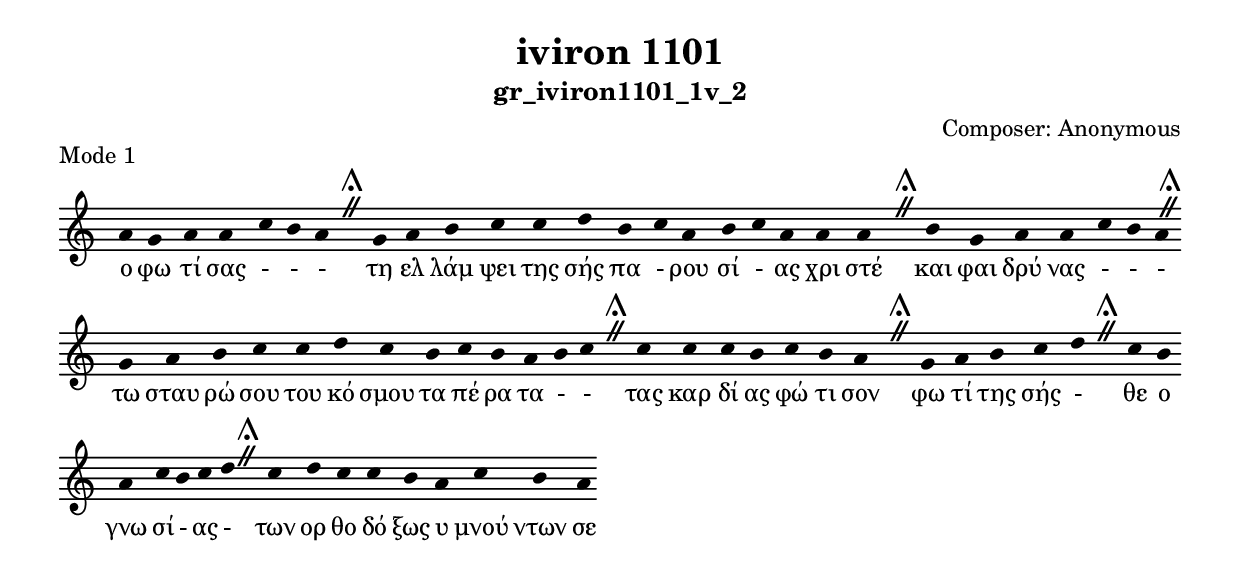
\include "gregorian.ly"

	\header {
 	  title = "iviron 1101"
	  subtitle = "gr_iviron1101_1v_2"
	  composer = "Composer: Αnonymous"
	  piece = "Mode 1"
	}

	chant = {
	  a'4 g'4 a'4 a'4 c''4 b'4 a'4 \divisioMaior
 g'4 a'4 b'4 c''4 c''4 d''4 b'4 c''4 a'4 b'4 c''4 a'4 a'4 a'4 \divisioMaior
 b'4 g'4 a'4 a'4 c''4 b'4 a'4 \divisioMaior
 g'4 a'4 b'4 c''4 c''4 d''4 c''4 b'4 c''4 b'4 a'4 b'4 c''4 \divisioMaior
 c''4 c''4 c''4 b'4 c''4 b'4 a'4 \divisioMaior
 g'4 a'4 b'4 c''4 d''4 \divisioMaior
 c''4 b'4 a'4 c''4 b'4 c''4 d''4 \divisioMaior
 c''4 d''4 c''4 c''4 b'4 a'4 c''4 b'4 a'4\finalis
	}

	verba = \lyricmode {ο φω τί σας -  -  - 
τη ελ λάμ ψει της σής πα - ρου σί - ας χρι στέ 
και φαι δρύ νας -  -  - 
τω σταυ ρώ σου του κό σμου τα πέ ρα τα -  - 
τας καρ δί ας φώ τι σον 
φω τί της σής - 
θε ο γνω σί - ας - 
των ορ θο δό ξως υ μνού ντων σε 
	}


	\score {
	  \new Staff <<
	  \new Voice = "melody" \chant
	  \new Lyrics = "one" \lyricsto melody \verba
	  >>
	  \layout {
	    \context {
	      \Staff
	      \remove "Time_signature_engraver"
	      \remove "Bar_engraver"
	    }
	    \context {
	      \Voice
	      \remove "Stem_engraver"
	    }
	  }
	}